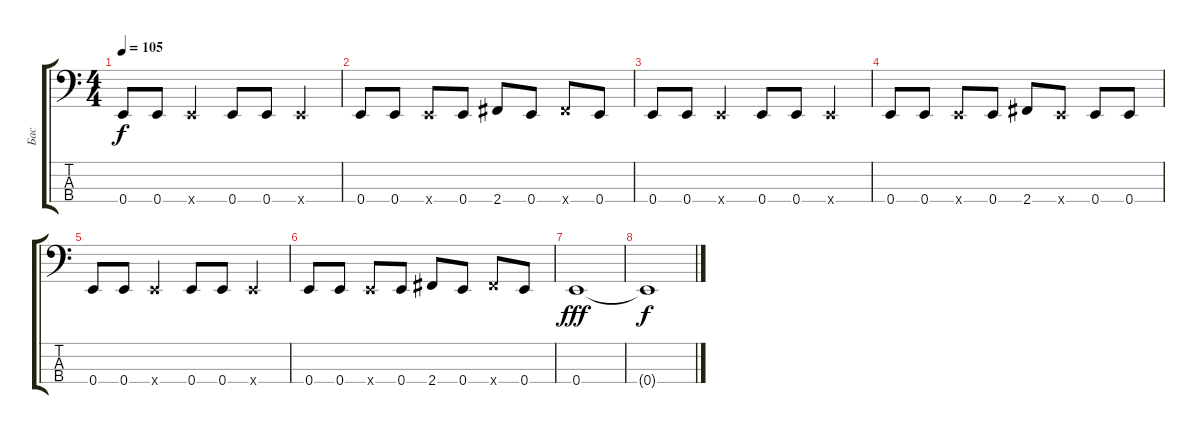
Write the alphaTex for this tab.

\track ("Бас" "Бас") {instrument electricbassfinger}
\staff {score tabs}
\tuning (G2 D2 A1 E1) {hide}
\ts (4 4)
\tempo 105
\clef f4
\ks c
0.4.8{dy f} 0.4.8 0.4{x}.4 0.4.8 0.4.8 0.4{x}.4 |
0.4.8 0.4.8 0.4{x}.8 0.4.8 2.4.8 0.4.8 2.4{x}.8 0.4.8 |
0.4.8 0.4.8 0.4{x}.4 0.4.8 0.4.8 0.4{x}.4 |
0.4.8 0.4.8 0.4{x}.8 0.4.8 2.4.8 0.4{x}.8 0.4.8 0.4.8 |
0.4.8 0.4.8 0.4{x}.4 0.4.8 0.4.8 0.4{x}.4 |
0.4.8 0.4.8 0.4{x}.8 0.4.8 2.4.8 0.4.8 2.4{x}.8 0.4.8 |
0.4.1{dy fff} |
0.4{t}.1{dy f}
